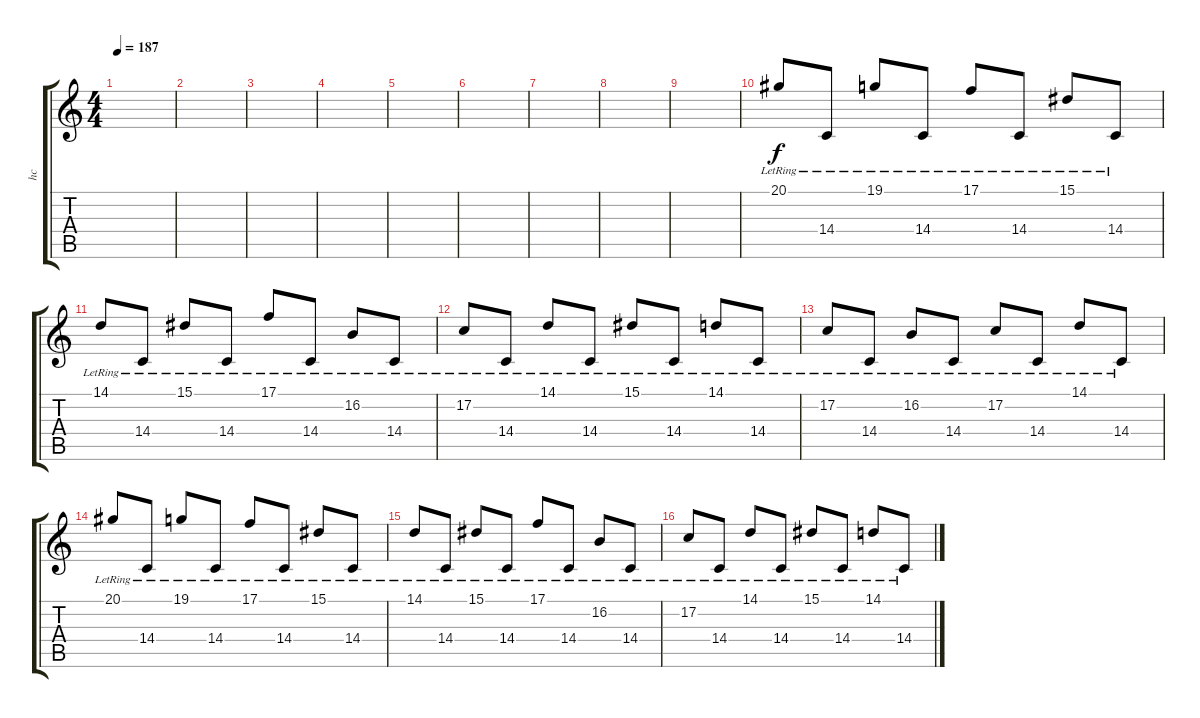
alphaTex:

\track ("hc" "hc") {instrument harpsichord}
\staff {score tabs}
\tuning (C4 G3 Eb3 Bb2 F2 C2) {hide}
\ts (4 4)
\tempo 187
\clef g2
\ks c
|
|
|
|
|
|
|
|
|
20.1{lr}.8 14.4{lr}.8 19.1{lr}.8 14.4{lr}.8 17.1{lr}.8 14.4{lr}.8 15.1{lr}.8 14.4{lr}.8 |
14.1{lr}.8 14.4{lr}.8 15.1{lr}.8 14.4{lr}.8 17.1{lr}.8 14.4{lr}.8 16.2{lr}.8 14.4{lr}.8 |
17.2{lr}.8 14.4{lr}.8 14.1{lr}.8 14.4{lr}.8 15.1{lr}.8 14.4{lr}.8 14.1{lr}.8 14.4{lr}.8 |
17.2{lr}.8 14.4{lr}.8 16.2{lr}.8 14.4{lr}.8 17.2{lr}.8 14.4{lr}.8 14.1{lr}.8 14.4{lr}.8 |
20.1{lr}.8 14.4{lr}.8 19.1{lr}.8 14.4{lr}.8 17.1{lr}.8 14.4{lr}.8 15.1{lr}.8 14.4{lr}.8 |
14.1{lr}.8 14.4{lr}.8 15.1{lr}.8 14.4{lr}.8 17.1{lr}.8 14.4{lr}.8 16.2{lr}.8 14.4{lr}.8 |
17.2{lr}.8 14.4{lr}.8 14.1{lr}.8 14.4{lr}.8 15.1{lr}.8 14.4{lr}.8 14.1{lr}.8 14.4{lr}.8
